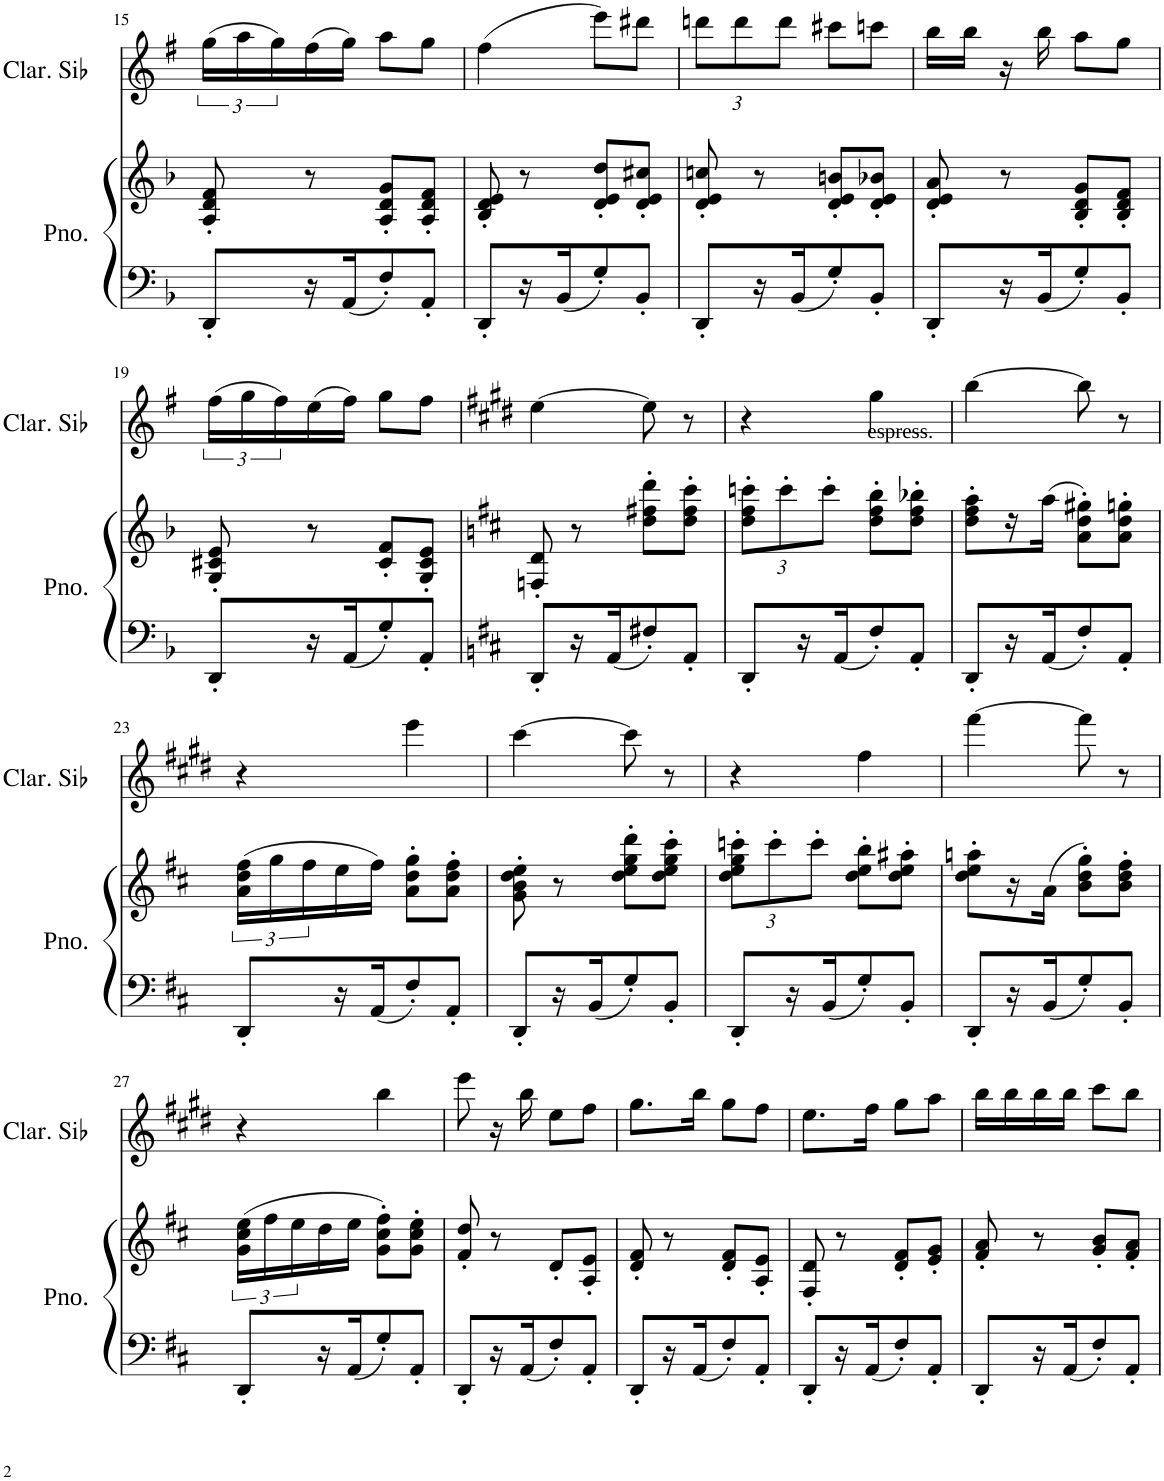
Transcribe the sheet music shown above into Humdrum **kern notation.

**kern	**kern	**kern
*part2	*part2	*part1
*staff3	*staff2	*staff1
*I"Piano	*	*I"Clarinette en Sib
*I'Pno.	*	*I'Clar. Sib
!!LO:PB:g=z
*clefF4	*clefG2	*clefG2
*	*	*Trd1c2
*k[b-]	*k[b-]	*k[f#]
*M2/4	*M2/4	*M2/4
=15	=15	=15
8DD'/L	8A/' 8d/' 8f/'	(24gg\LL
.	.	24aa\
.	.	24gg\)
16r	8r	(16ff#\
16AA/J	.	16gg\JJ)
8F'/	8A/' 8d/' 8g/'L	8aa\L
8AA'/J	8A/' 8d/' 8f/'J	8gg\J
=16	=16	=16
8DD'/L	8B-/' 8d/' 8e/'	(4ff#\
16r	8r	.
16BB-/J	.	.
8G'/	8d/' 8e/' 8dd/'L	8eee\L)
8BB-'/J	8d/' 8e/' 8cc#X/'J	8ddd#X\J
=17	=17	=17
*	*	*Xbrackettup
8DD'/L	8d/' 8e/' 8ccn/'	12dddn\L
.	.	12ddd\
16r	8r	.
.	.	12ddd\J
16BB-/J	.	.
8G'/	8d/' 8e/' 8bn/'L	8ccc#X\L
8BB-'/J	8d/' 8e/' 8b-X/'J	8cccn\J
=18	=18	=18
8DD'/L	8d/' 8e/' 8a/'	16bb\LL
.	.	16bb\JJ
16r	8r	16r
16BB-/J	.	16bb\
8G'/	8B-/' 8d/' 8g/'L	8aa\L
8BB-'/J	8B-/' 8d/' 8f/'J	8gg\J
!!LO:LB:g=z
=19	=19	=19
*	*	*brackettup
8DD'/L	8G/' 8c#X/' 8e/'	(24ff#\LL
.	.	24gg\
.	.	24ff#\)
16r	8r	(16ee\
16AA/J	.	16ff#\JJ)
8G'/	8c#/' 8f/'L	8gg\L
8AA'/J	8G/' 8c#/' 8e/'J	8ff#\J
=20	=20	=20
*k[f#c#]	*k[f#c#]	*k[f#c#g#d#]
8DD'/L	8Fn/' 8d/'	[4ee\
16r	8r	.
16AA/J	.	.
8F#X'/	8dd\' 8ff#X\' 8ddd\'L	8ee\]
8AA'/J	8dd\' 8ff#\' 8ccc#\'J	8r
=21	=21	=21
*	*Xbrackettup	*
8DD'/L	12dd\' 12ff#\' 12cccn\'L	4r
.	12ccc'\	.
16r	.	.
.	12ccc'\J	.
16AA/J	.	.
!	!	!LO:TX:a:t=espress.
8F#'/	8dd\' 8ff#\' 8bb\'L	4gg#\
8AA'/J	8dd\' 8ff#\' 8bb-X\'J	.
=22	=22	=22
8DD'/L	8dd\' 8ff#\' 8aa\'L	[4bb\
16r	16r	.
16AA/J	(16aa\JJ	.
8F#'/	8a\' 8dd\' 8gg#X\'L)	8bb\]
8AA'/J	8a\' 8dd\' 8ggn\'J	8r
!!LO:LB:g=z
=23	=23	=23
*	*brackettup	*
8DD'/L	(24a\ 24dd\ 24ff#\LL	4r
.	24gg\	.
.	24ff#\	.
16r	16ee\	.
16AA/J	16ff#\JJ)	.
8F#'/	8a\' 8dd\' 8gg\'L	4eee\
8AA'/J	8a\' 8dd\' 8ff#\'J	.
=24	=24	=24
8DD'/L	8g\' 8b\' 8dd\' 8ee\'	[4ccc#\
16r	8r	.
16BB/J	.	.
8G'/	8dd\' 8ee\' 8gg\' 8ddd\'L	8ccc#\]
8BB'/J	8dd\' 8ee\' 8gg\' 8ccc#\'J	8r
=25	=25	=25
*	*Xbrackettup	*
8DD'/L	12dd\' 12ee\' 12gg\' 12cccn\'L	4r
.	12ccc'\	.
16r	.	.
.	12ccc'\J	.
16BB/J	.	.
8G'/	8dd\' 8ee\' 8bb\'L	4ff#\
8BB'/J	8dd\' 8ee\' 8aa#X\'J	.
=26	=26	=26
8DD'/L	8dd\' 8ee\' 8aan\'L	[4fff#\
16r	16r	.
16BB/J	(16a\JJ	.
8G'/	8b\' 8dd\' 8gg\'L)	8fff#\]
8BB'/J	8b\' 8dd\' 8ff#\'J	8r
!!LO:LB:g=z
=27	=27	=27
*	*brackettup	*
8DD'/L	(24g\ 24cc#\ 24ee\LL	4r
.	24ff#\	.
.	24ee\	.
16r	16dd\	.
16AA/J	16ee\JJ	.
8G'/	8g\' 8cc#\' 8ff#\'L)	4bb\
8AA'/J	8g\' 8cc#\' 8ee\'J	.
=28	=28	=28
8DD'/L	8f#/' 8dd/'	8eee\
16r	8r	16r
16AA/J	.	16bb\
8F#'/	8d'/L	8ee\L
8AA'/J	8A/' 8e/'J	8ff#\J
=29	=29	=29
8DD'/L	8d/' 8f#/'	8.gg#\L
16r	8r	.
16AA/J	.	16bb\Jk
8F#'/	8d/' 8f#/'L	8gg#\L
8AA'/J	8A/' 8e/'J	8ff#\J
=30	=30	=30
8DD'/L	8F#/' 8d/'	8.ee\L
16r	8r	.
16AA/J	.	16ff#\Jk
8F#'/	8d/' 8f#/'L	8gg#\L
8AA'/J	8e/' 8g/'J	8aa\J
=31	=31	=31
8DD'/L	8f#/' 8a/'	16bb\LL
.	.	16bb\
16r	8r	16bb\
16AA/J	.	16bb\JJ
8F#'/	8g/' 8b/'L	8ccc#\L
8AA'/J	8f#/' 8a/'J	8bb\J
=	=	=
*-	*-	*-
